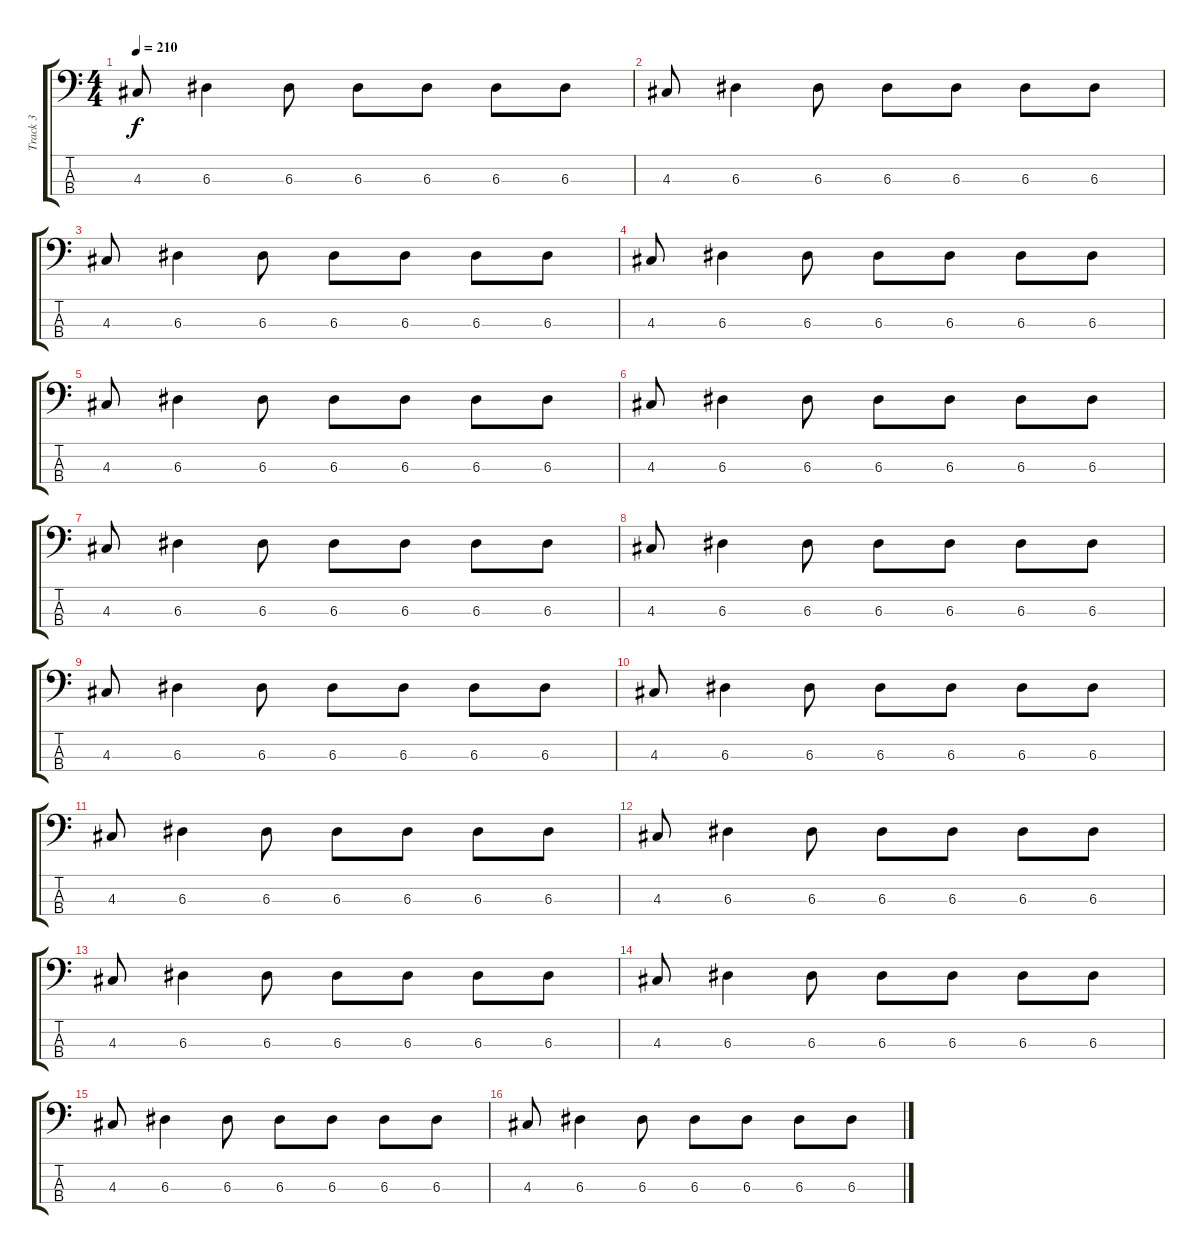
\track ("Track 3" "Track 3") {instrument electricbassfinger}
\staff {score tabs}
\tuning (G2 D2 A1 E1) {hide}
\ts (4 4)
\tempo 210
\clef f4
\ks c
4.3.8{dy f} 6.3.4 6.3.8 6.3.8 6.3.8 6.3.8 6.3.8 |
4.3.8 6.3.4 6.3.8 6.3.8 6.3.8 6.3.8 6.3.8 |
4.3.8 6.3.4 6.3.8 6.3.8 6.3.8 6.3.8 6.3.8 |
4.3.8 6.3.4 6.3.8 6.3.8 6.3.8 6.3.8 6.3.8 |
4.3.8 6.3.4 6.3.8 6.3.8 6.3.8 6.3.8 6.3.8 |
4.3.8 6.3.4 6.3.8 6.3.8 6.3.8 6.3.8 6.3.8 |
4.3.8 6.3.4 6.3.8 6.3.8 6.3.8 6.3.8 6.3.8 |
4.3.8 6.3.4 6.3.8 6.3.8 6.3.8 6.3.8 6.3.8 |
4.3.8 6.3.4 6.3.8 6.3.8 6.3.8 6.3.8 6.3.8 |
4.3.8 6.3.4 6.3.8 6.3.8 6.3.8 6.3.8 6.3.8 |
4.3.8 6.3.4 6.3.8 6.3.8 6.3.8 6.3.8 6.3.8 |
4.3.8 6.3.4 6.3.8 6.3.8 6.3.8 6.3.8 6.3.8 |
4.3.8 6.3.4 6.3.8 6.3.8 6.3.8 6.3.8 6.3.8 |
4.3.8 6.3.4 6.3.8 6.3.8 6.3.8 6.3.8 6.3.8 |
4.3.8 6.3.4 6.3.8 6.3.8 6.3.8 6.3.8 6.3.8 |
4.3.8 6.3.4 6.3.8 6.3.8 6.3.8 6.3.8 6.3.8
